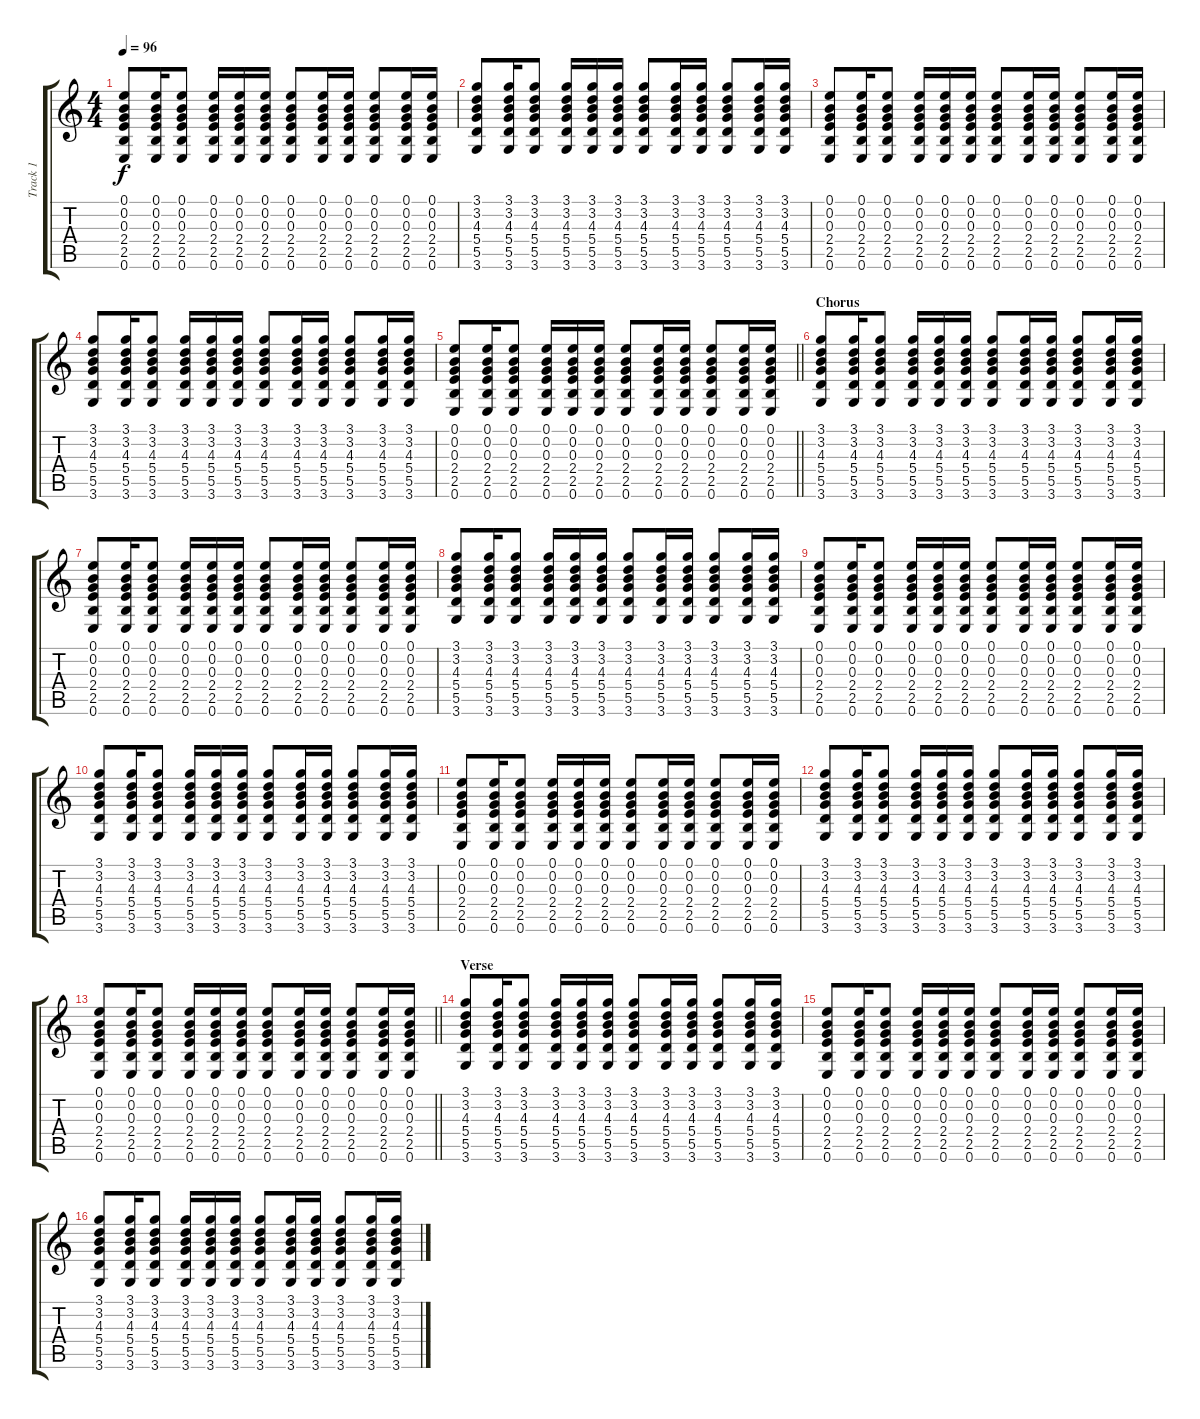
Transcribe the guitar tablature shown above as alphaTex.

\track ("Track 1" "Track 1") {instrument acousticguitarsteel}
\staff {score tabs}
\tuning (E4 B3 G3 D3 A2 E2) {hide}
\ts (4 4)
\tempo 96
\clef g2
\ks c
(0.1 0.2 0.3 2.4 2.5 0.6).8{dy f} (0.1 0.2 0.3 2.4 2.5 0.6).16 (0.1 0.2 0.3 2.4 2.5 0.6).8 (0.1 0.2 0.3 2.4 2.5 0.6).16 (0.1 0.2 0.3 2.4 2.5 0.6).16 (0.1 0.2 0.3 2.4 2.5 0.6).16 (0.1 0.2 0.3 2.4 2.5 0.6).8 (0.1 0.2 0.3 2.4 2.5 0.6).16 (0.1 0.2 0.3 2.4 2.5 0.6).16 (0.1 0.2 0.3 2.4 2.5 0.6).8 (0.1 0.2 0.3 2.4 2.5 0.6).16 (0.1 0.2 0.3 2.4 2.5 0.6).16 |
(3.1 3.2 4.3 5.4 5.5 3.6).8 (3.1 3.2 4.3 5.4 5.5 3.6).16 (3.1 3.2 4.3 5.4 5.5 3.6).8 (3.1 3.2 4.3 5.4 5.5 3.6).16 (3.1 3.2 4.3 5.4 5.5 3.6).16 (3.1 3.2 4.3 5.4 5.5 3.6).16 (3.1 3.2 4.3 5.4 5.5 3.6).8 (3.1 3.2 4.3 5.4 5.5 3.6).16 (3.1 3.2 4.3 5.4 5.5 3.6).16 (3.1 3.2 4.3 5.4 5.5 3.6).8 (3.1 3.2 4.3 5.4 5.5 3.6).16 (3.1 3.2 4.3 5.4 5.5 3.6).16 |
(0.1 0.2 0.3 2.4 2.5 0.6).8 (0.1 0.2 0.3 2.4 2.5 0.6).16 (0.1 0.2 0.3 2.4 2.5 0.6).8 (0.1 0.2 0.3 2.4 2.5 0.6).16 (0.1 0.2 0.3 2.4 2.5 0.6).16 (0.1 0.2 0.3 2.4 2.5 0.6).16 (0.1 0.2 0.3 2.4 2.5 0.6).8 (0.1 0.2 0.3 2.4 2.5 0.6).16 (0.1 0.2 0.3 2.4 2.5 0.6).16 (0.1 0.2 0.3 2.4 2.5 0.6).8 (0.1 0.2 0.3 2.4 2.5 0.6).16 (0.1 0.2 0.3 2.4 2.5 0.6).16 |
(3.1 3.2 4.3 5.4 5.5 3.6).8 (3.1 3.2 4.3 5.4 5.5 3.6).16 (3.1 3.2 4.3 5.4 5.5 3.6).8 (3.1 3.2 4.3 5.4 5.5 3.6).16 (3.1 3.2 4.3 5.4 5.5 3.6).16 (3.1 3.2 4.3 5.4 5.5 3.6).16 (3.1 3.2 4.3 5.4 5.5 3.6).8 (3.1 3.2 4.3 5.4 5.5 3.6).16 (3.1 3.2 4.3 5.4 5.5 3.6).16 (3.1 3.2 4.3 5.4 5.5 3.6).8 (3.1 3.2 4.3 5.4 5.5 3.6).16 (3.1 3.2 4.3 5.4 5.5 3.6).16 |
\barLineRight lightlight
(0.1 0.2 0.3 2.4 2.5 0.6).8 (0.1 0.2 0.3 2.4 2.5 0.6).16 (0.1 0.2 0.3 2.4 2.5 0.6).8 (0.1 0.2 0.3 2.4 2.5 0.6).16 (0.1 0.2 0.3 2.4 2.5 0.6).16 (0.1 0.2 0.3 2.4 2.5 0.6).16 (0.1 0.2 0.3 2.4 2.5 0.6).8 (0.1 0.2 0.3 2.4 2.5 0.6).16 (0.1 0.2 0.3 2.4 2.5 0.6).16 (0.1 0.2 0.3 2.4 2.5 0.6).8 (0.1 0.2 0.3 2.4 2.5 0.6).16 (0.1 0.2 0.3 2.4 2.5 0.6).16 |
\section ("" "Chorus")
(3.1 3.2 4.3 5.4 5.5 3.6).8 (3.1 3.2 4.3 5.4 5.5 3.6).16 (3.1 3.2 4.3 5.4 5.5 3.6).8 (3.1 3.2 4.3 5.4 5.5 3.6).16 (3.1 3.2 4.3 5.4 5.5 3.6).16 (3.1 3.2 4.3 5.4 5.5 3.6).16 (3.1 3.2 4.3 5.4 5.5 3.6).8 (3.1 3.2 4.3 5.4 5.5 3.6).16 (3.1 3.2 4.3 5.4 5.5 3.6).16 (3.1 3.2 4.3 5.4 5.5 3.6).8 (3.1 3.2 4.3 5.4 5.5 3.6).16 (3.1 3.2 4.3 5.4 5.5 3.6).16 |
(0.1 0.2 0.3 2.4 2.5 0.6).8 (0.1 0.2 0.3 2.4 2.5 0.6).16 (0.1 0.2 0.3 2.4 2.5 0.6).8 (0.1 0.2 0.3 2.4 2.5 0.6).16 (0.1 0.2 0.3 2.4 2.5 0.6).16 (0.1 0.2 0.3 2.4 2.5 0.6).16 (0.1 0.2 0.3 2.4 2.5 0.6).8 (0.1 0.2 0.3 2.4 2.5 0.6).16 (0.1 0.2 0.3 2.4 2.5 0.6).16 (0.1 0.2 0.3 2.4 2.5 0.6).8 (0.1 0.2 0.3 2.4 2.5 0.6).16 (0.1 0.2 0.3 2.4 2.5 0.6).16 |
(3.1 3.2 4.3 5.4 5.5 3.6).8 (3.1 3.2 4.3 5.4 5.5 3.6).16 (3.1 3.2 4.3 5.4 5.5 3.6).8 (3.1 3.2 4.3 5.4 5.5 3.6).16 (3.1 3.2 4.3 5.4 5.5 3.6).16 (3.1 3.2 4.3 5.4 5.5 3.6).16 (3.1 3.2 4.3 5.4 5.5 3.6).8 (3.1 3.2 4.3 5.4 5.5 3.6).16 (3.1 3.2 4.3 5.4 5.5 3.6).16 (3.1 3.2 4.3 5.4 5.5 3.6).8 (3.1 3.2 4.3 5.4 5.5 3.6).16 (3.1 3.2 4.3 5.4 5.5 3.6).16 |
(0.1 0.2 0.3 2.4 2.5 0.6).8 (0.1 0.2 0.3 2.4 2.5 0.6).16 (0.1 0.2 0.3 2.4 2.5 0.6).8 (0.1 0.2 0.3 2.4 2.5 0.6).16 (0.1 0.2 0.3 2.4 2.5 0.6).16 (0.1 0.2 0.3 2.4 2.5 0.6).16 (0.1 0.2 0.3 2.4 2.5 0.6).8 (0.1 0.2 0.3 2.4 2.5 0.6).16 (0.1 0.2 0.3 2.4 2.5 0.6).16 (0.1 0.2 0.3 2.4 2.5 0.6).8 (0.1 0.2 0.3 2.4 2.5 0.6).16 (0.1 0.2 0.3 2.4 2.5 0.6).16 |
(3.1 3.2 4.3 5.4 5.5 3.6).8 (3.1 3.2 4.3 5.4 5.5 3.6).16 (3.1 3.2 4.3 5.4 5.5 3.6).8 (3.1 3.2 4.3 5.4 5.5 3.6).16 (3.1 3.2 4.3 5.4 5.5 3.6).16 (3.1 3.2 4.3 5.4 5.5 3.6).16 (3.1 3.2 4.3 5.4 5.5 3.6).8 (3.1 3.2 4.3 5.4 5.5 3.6).16 (3.1 3.2 4.3 5.4 5.5 3.6).16 (3.1 3.2 4.3 5.4 5.5 3.6).8 (3.1 3.2 4.3 5.4 5.5 3.6).16 (3.1 3.2 4.3 5.4 5.5 3.6).16 |
(0.1 0.2 0.3 2.4 2.5 0.6).8 (0.1 0.2 0.3 2.4 2.5 0.6).16 (0.1 0.2 0.3 2.4 2.5 0.6).8 (0.1 0.2 0.3 2.4 2.5 0.6).16 (0.1 0.2 0.3 2.4 2.5 0.6).16 (0.1 0.2 0.3 2.4 2.5 0.6).16 (0.1 0.2 0.3 2.4 2.5 0.6).8 (0.1 0.2 0.3 2.4 2.5 0.6).16 (0.1 0.2 0.3 2.4 2.5 0.6).16 (0.1 0.2 0.3 2.4 2.5 0.6).8 (0.1 0.2 0.3 2.4 2.5 0.6).16 (0.1 0.2 0.3 2.4 2.5 0.6).16 |
(3.1 3.2 4.3 5.4 5.5 3.6).8 (3.1 3.2 4.3 5.4 5.5 3.6).16 (3.1 3.2 4.3 5.4 5.5 3.6).8 (3.1 3.2 4.3 5.4 5.5 3.6).16 (3.1 3.2 4.3 5.4 5.5 3.6).16 (3.1 3.2 4.3 5.4 5.5 3.6).16 (3.1 3.2 4.3 5.4 5.5 3.6).8 (3.1 3.2 4.3 5.4 5.5 3.6).16 (3.1 3.2 4.3 5.4 5.5 3.6).16 (3.1 3.2 4.3 5.4 5.5 3.6).8 (3.1 3.2 4.3 5.4 5.5 3.6).16 (3.1 3.2 4.3 5.4 5.5 3.6).16 |
\barLineRight lightlight
(0.1 0.2 0.3 2.4 2.5 0.6).8 (0.1 0.2 0.3 2.4 2.5 0.6).16 (0.1 0.2 0.3 2.4 2.5 0.6).8 (0.1 0.2 0.3 2.4 2.5 0.6).16 (0.1 0.2 0.3 2.4 2.5 0.6).16 (0.1 0.2 0.3 2.4 2.5 0.6).16 (0.1 0.2 0.3 2.4 2.5 0.6).8 (0.1 0.2 0.3 2.4 2.5 0.6).16 (0.1 0.2 0.3 2.4 2.5 0.6).16 (0.1 0.2 0.3 2.4 2.5 0.6).8 (0.1 0.2 0.3 2.4 2.5 0.6).16 (0.1 0.2 0.3 2.4 2.5 0.6).16 |
\section ("" "Verse")
(3.1 3.2 4.3 5.4 5.5 3.6).8 (3.1 3.2 4.3 5.4 5.5 3.6).16 (3.1 3.2 4.3 5.4 5.5 3.6).8 (3.1 3.2 4.3 5.4 5.5 3.6).16 (3.1 3.2 4.3 5.4 5.5 3.6).16 (3.1 3.2 4.3 5.4 5.5 3.6).16 (3.1 3.2 4.3 5.4 5.5 3.6).8 (3.1 3.2 4.3 5.4 5.5 3.6).16 (3.1 3.2 4.3 5.4 5.5 3.6).16 (3.1 3.2 4.3 5.4 5.5 3.6).8 (3.1 3.2 4.3 5.4 5.5 3.6).16 (3.1 3.2 4.3 5.4 5.5 3.6).16 |
(0.1 0.2 0.3 2.4 2.5 0.6).8 (0.1 0.2 0.3 2.4 2.5 0.6).16 (0.1 0.2 0.3 2.4 2.5 0.6).8 (0.1 0.2 0.3 2.4 2.5 0.6).16 (0.1 0.2 0.3 2.4 2.5 0.6).16 (0.1 0.2 0.3 2.4 2.5 0.6).16 (0.1 0.2 0.3 2.4 2.5 0.6).8 (0.1 0.2 0.3 2.4 2.5 0.6).16 (0.1 0.2 0.3 2.4 2.5 0.6).16 (0.1 0.2 0.3 2.4 2.5 0.6).8 (0.1 0.2 0.3 2.4 2.5 0.6).16 (0.1 0.2 0.3 2.4 2.5 0.6).16 |
(3.1 3.2 4.3 5.4 5.5 3.6).8 (3.1 3.2 4.3 5.4 5.5 3.6).16 (3.1 3.2 4.3 5.4 5.5 3.6).8 (3.1 3.2 4.3 5.4 5.5 3.6).16 (3.1 3.2 4.3 5.4 5.5 3.6).16 (3.1 3.2 4.3 5.4 5.5 3.6).16 (3.1 3.2 4.3 5.4 5.5 3.6).8 (3.1 3.2 4.3 5.4 5.5 3.6).16 (3.1 3.2 4.3 5.4 5.5 3.6).16 (3.1 3.2 4.3 5.4 5.5 3.6).8 (3.1 3.2 4.3 5.4 5.5 3.6).16 (3.1 3.2 4.3 5.4 5.5 3.6).16
